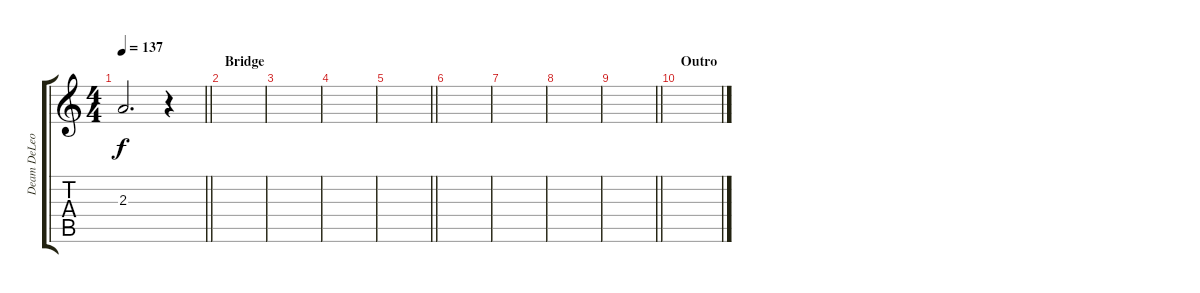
\track ("Deam DeLeo 3rd Guitar" "Deam DeLeo") {instrument overdrivenguitar}
\staff {score tabs}
\tuning (E4 B3 G3 D3 A2 E2) {hide}
\ts (4 4)
\tempo 137
\clef g2
\barLineRight lightlight
\ks c
2.3{t}.2{d dy f} r.4 |
\section ("" "Bridge")
|
|
|
\barLineRight lightlight
|
|
|
|
\barLineRight lightlight
|
\section ("" "Outro")
